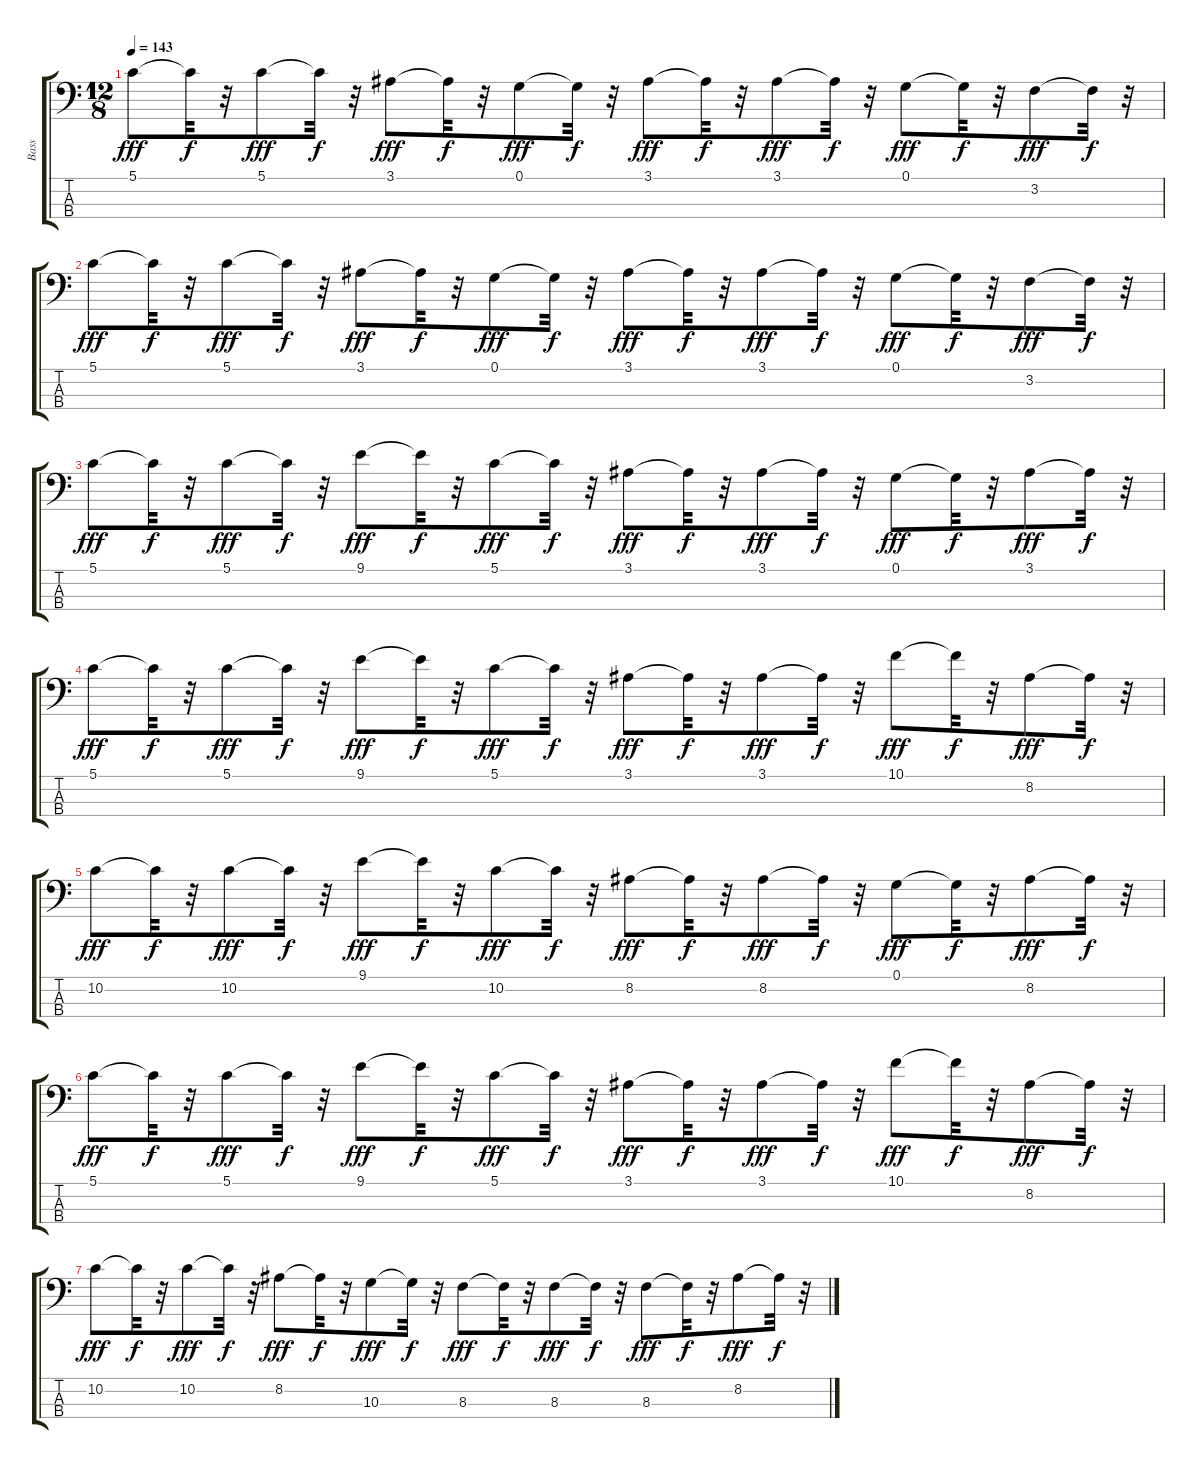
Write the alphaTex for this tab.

\track ("Bass" "Bass") {instrument acousticbass}
\staff {score tabs}
\tuning (G2 D2 A1 E1) {hide}
\ts (12 8)
\tempo 143
\clef f4
\ks c
5.1.8{dy fff} 5.1{t}.32{dy f} r.32 5.1.8{dy fff} 5.1{t}.32{dy f} r.32 3.1.8{dy fff} 3.1{t}.32{dy f} r.32 0.1.8{dy fff} 0.1{t}.32{dy f} r.32 3.1.8{dy fff} 3.1{t}.32{dy f} r.32 3.1.8{dy fff} 3.1{t}.32{dy f} r.32 0.1.8{dy fff} 0.1{t}.32{dy f} r.32 3.2.8{dy fff} 3.2{t}.32{dy f} r.32 |
5.1.8{dy fff} 5.1{t}.32{dy f} r.32 5.1.8{dy fff} 5.1{t}.32{dy f} r.32 3.1.8{dy fff} 3.1{t}.32{dy f} r.32 0.1.8{dy fff} 0.1{t}.32{dy f} r.32 3.1.8{dy fff} 3.1{t}.32{dy f} r.32 3.1.8{dy fff} 3.1{t}.32{dy f} r.32 0.1.8{dy fff} 0.1{t}.32{dy f} r.32 3.2.8{dy fff} 3.2{t}.32{dy f} r.32 |
5.1.8{dy fff} 5.1{t}.32{dy f} r.32 5.1.8{dy fff} 5.1{t}.32{dy f} r.32 9.1.8{dy fff} 9.1{t}.32{dy f} r.32 5.1.8{dy fff} 5.1{t}.32{dy f} r.32 3.1.8{dy fff} 3.1{t}.32{dy f} r.32 3.1.8{dy fff} 3.1{t}.32{dy f} r.32 0.1.8{dy fff} 0.1{t}.32{dy f} r.32 3.1.8{dy fff} 3.1{t}.32{dy f} r.32 |
5.1.8{dy fff} 5.1{t}.32{dy f} r.32 5.1.8{dy fff} 5.1{t}.32{dy f} r.32 9.1.8{dy fff} 9.1{t}.32{dy f} r.32 5.1.8{dy fff} 5.1{t}.32{dy f} r.32 3.1.8{dy fff} 3.1{t}.32{dy f} r.32 3.1.8{dy fff} 3.1{t}.32{dy f} r.32 10.1.8{dy fff} 10.1{t}.32{dy f} r.32 8.2.8{dy fff} 8.2{t}.32{dy f} r.32 |
10.2.8{dy fff} 10.2{t}.32{dy f} r.32 10.2.8{dy fff} 10.2{t}.32{dy f} r.32 9.1.8{dy fff} 9.1{t}.32{dy f} r.32 10.2.8{dy fff} 10.2{t}.32{dy f} r.32 8.2.8{dy fff} 8.2{t}.32{dy f} r.32 8.2.8{dy fff} 8.2{t}.32{dy f} r.32 0.1.8{dy fff} 0.1{t}.32{dy f} r.32 8.2.8{dy fff} 8.2{t}.32{dy f} r.32 |
5.1.8{dy fff} 5.1{t}.32{dy f} r.32 5.1.8{dy fff} 5.1{t}.32{dy f} r.32 9.1.8{dy fff} 9.1{t}.32{dy f} r.32 5.1.8{dy fff} 5.1{t}.32{dy f} r.32 3.1.8{dy fff} 3.1{t}.32{dy f} r.32 3.1.8{dy fff} 3.1{t}.32{dy f} r.32 10.1.8{dy fff} 10.1{t}.32{dy f} r.32 8.2.8{dy fff} 8.2{t}.32{dy f} r.32 |
10.2.8{dy fff} 10.2{t}.32{dy f} r.32 10.2.8{dy fff} 10.2{t}.32{dy f} r.32 8.2.8{dy fff} 8.2{t}.32{dy f} r.32 10.3.8{dy fff} 10.3{t}.32{dy f} r.32 8.3.8{dy fff} 8.3{t}.32{dy f} r.32 8.3.8{dy fff} 8.3{t}.32{dy f} r.32 8.3.8{dy fff} 8.3{t}.32{dy f} r.32 8.2.8{dy fff} 8.2{t}.32{dy f} r.32
